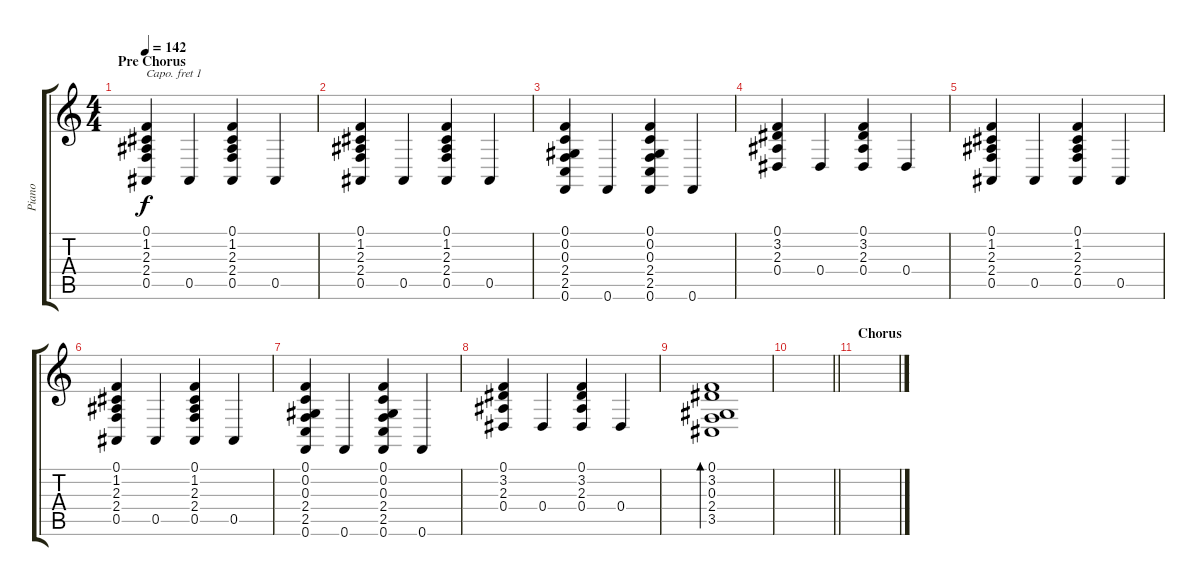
\track ("Piano" "Piano") {instrument brightacousticpiano}
\staff {score tabs}
\capo 1
\tuning (E4 B3 G3 D3 A2 E2) {hide}
\ts (4 4)
\section ("" "Pre Chorus")
\tempo 142
\clef g2
\ks c
(0.1 1.2 2.3 2.4 0.5).4{dy f} 0.5.4 (0.1 1.2 2.3 2.4 0.5).4 0.5.4 |
(0.1 1.2 2.3 2.4 0.5).4 0.5.4 (0.1 1.2 2.3 2.4 0.5).4 0.5.4 |
(0.1 0.2 0.3 2.4 2.5 0.6).4 0.6.4 (0.1 0.2 0.3 2.4 2.5 0.6).4 0.6.4 |
(0.1 3.2 2.3 0.4).4 0.4.4 (0.1 3.2 2.3 0.4).4 0.4.4 |
(0.1 1.2 2.3 2.4 0.5).4 0.5.4 (0.1 1.2 2.3 2.4 0.5).4 0.5.4 |
(0.1 1.2 2.3 2.4 0.5).4 0.5.4 (0.1 1.2 2.3 2.4 0.5).4 0.5.4 |
(0.1 0.2 0.3 2.4 2.5 0.6).4 0.6.4 (0.1 0.2 0.3 2.4 2.5 0.6).4 0.6.4 |
(0.1 3.2 2.3 0.4).4 0.4.4 (0.1 3.2 2.3 0.4).4 0.4.4 |
(0.1 3.2 0.3 2.4 3.5).1{bd 60} |
\barLineRight lightlight
|
\section ("" "Chorus")
